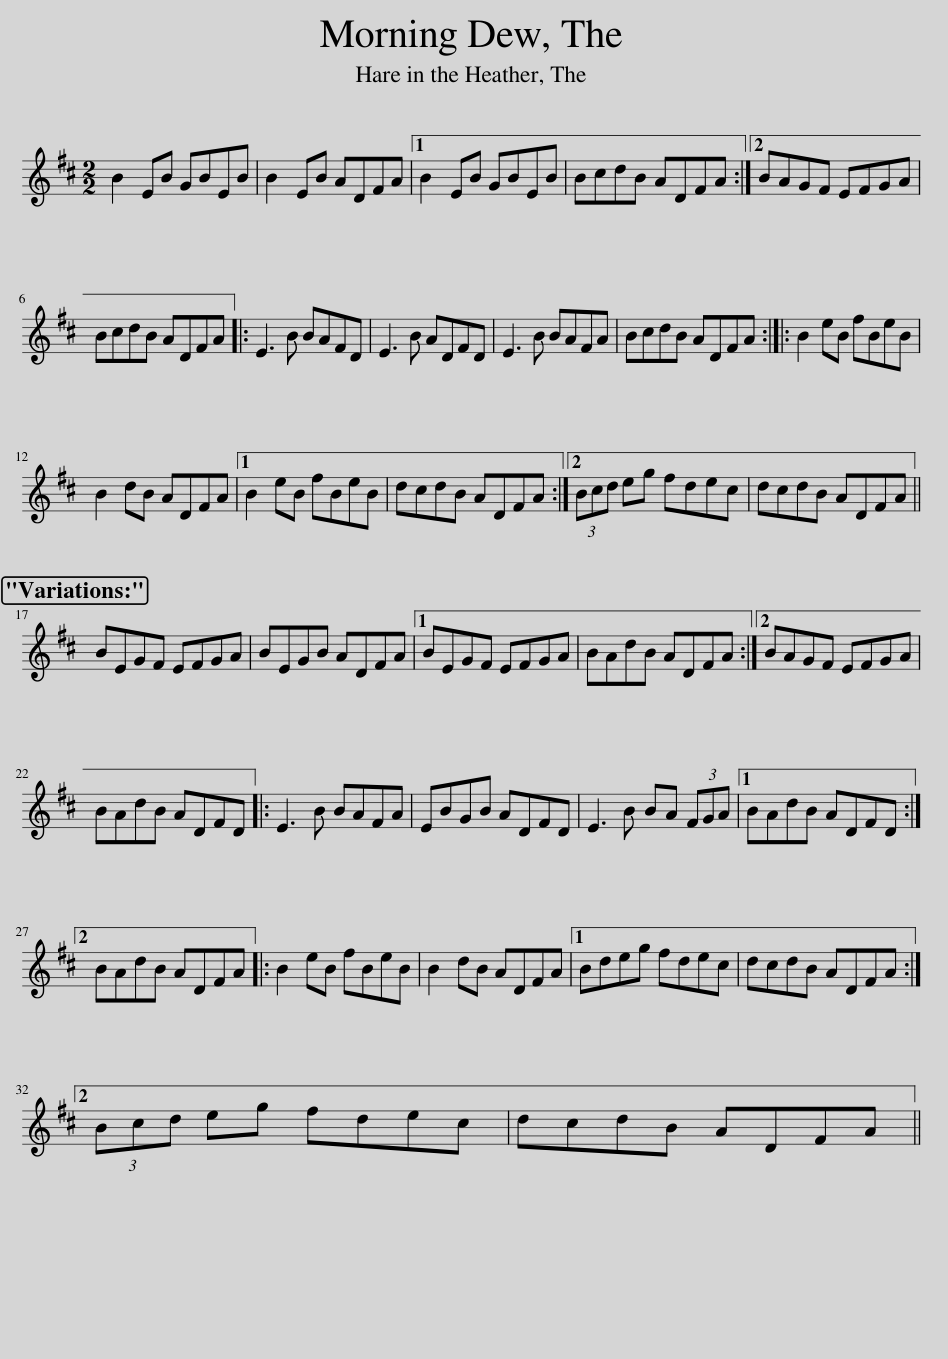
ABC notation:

X:1
L:1/8
M:2/2
I:linebreak $
K:D
V:1 treble
V:1
 B2 EB GBEB | B2 EB ADFA |1 B2 EB GBEB | BcdB ADFA :|2 BAGF EFGA |$ %5
 BcdB ADFA |: E3 B BAFD | E3 B ADFD | E3 B BAFA | BcdB ADFA :: %10
 B2 eB fBeB |$ B2 dB ADFA |1 B2 eB fBeB | dcdB ADFA :|2 (3Bcd eg fdec | %15
 dcdB ADFA ||$ BEGF EFGA | BEGB ADFA |1 BEGF EFGA | BAdB ADFA :|2 %20
 BAGF EFGA |$ BAdB ADFD |: E3 B BAFA | EBGB ADFD | E3 B BA (3FGA |1 %25
 BAdB ADFD :|2$ BAdB ADFA |: B2 eB fBeB | B2 dB ADFA |1 Bdeg fdec | %30
 dcdB ADFA :|2$ (3Bcd eg fdec | dcdB ADFA || %33
